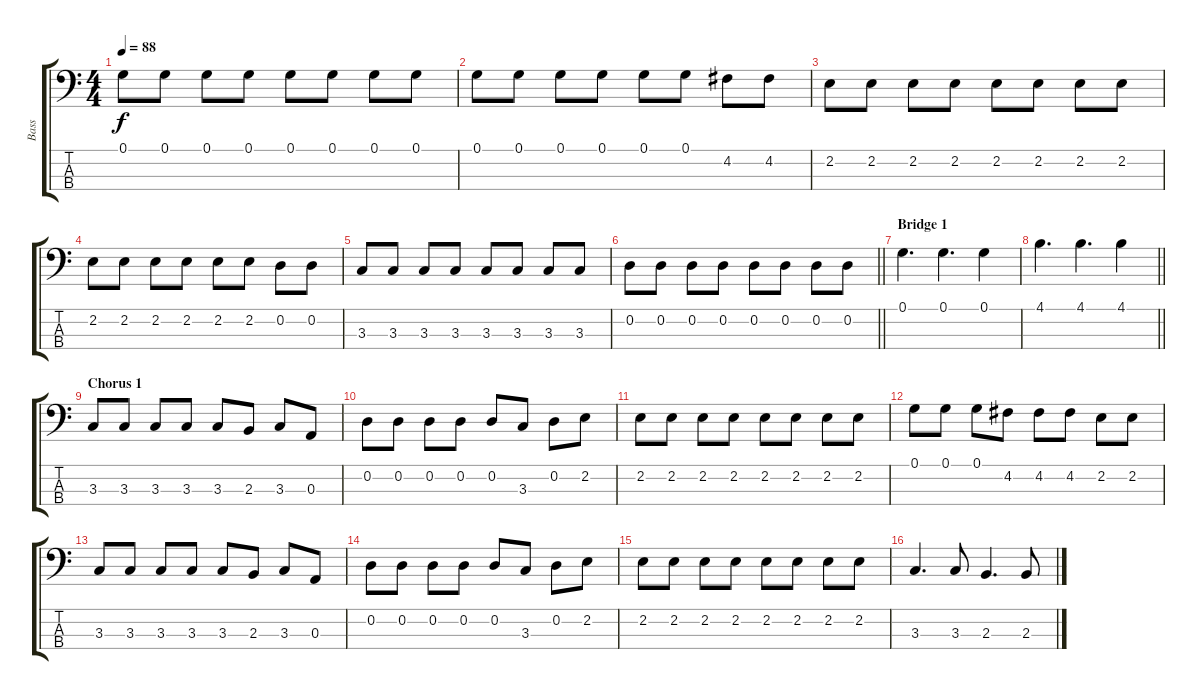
\track ("Bass" "Bass") {instrument electricbasspick}
\staff {score tabs}
\tuning (G2 D2 A1 E1) {hide}
\ts (4 4)
\tempo 88
\clef f4
\ks c
0.1.8{dy f} 0.1.8 0.1.8 0.1.8 0.1.8 0.1.8 0.1.8 0.1.8 |
0.1.8 0.1.8 0.1.8 0.1.8 0.1.8 0.1.8 4.2.8 4.2.8 |
2.2.8 2.2.8 2.2.8 2.2.8 2.2.8 2.2.8 2.2.8 2.2.8 |
2.2.8 2.2.8 2.2.8 2.2.8 2.2.8 2.2.8 0.2.8 0.2.8 |
3.3.8 3.3.8 3.3.8 3.3.8 3.3.8 3.3.8 3.3.8 3.3.8 |
\barLineRight lightlight
0.2.8 0.2.8 0.2.8 0.2.8 0.2.8 0.2.8 0.2.8 0.2.8 |
\section ("" "Bridge 1")
0.1.4{d} 0.1.4{d} 0.1.4 |
\barLineRight lightlight
4.1.4{d} 4.1.4{d} 4.1.4 |
\section ("" "Chorus 1")
3.3.8 3.3.8 3.3.8 3.3.8 3.3.8 2.3.8 3.3.8 0.3.8 |
0.2.8 0.2.8 0.2.8 0.2.8 0.2.8 3.3.8 0.2.8 2.2.8 |
2.2.8 2.2.8 2.2.8 2.2.8 2.2.8 2.2.8 2.2.8 2.2.8 |
0.1.8 0.1.8 0.1.8 4.2.8 4.2.8 4.2.8 2.2.8 2.2.8 |
3.3.8 3.3.8 3.3.8 3.3.8 3.3.8 2.3.8 3.3.8 0.3.8 |
0.2.8 0.2.8 0.2.8 0.2.8 0.2.8 3.3.8 0.2.8 2.2.8 |
2.2.8 2.2.8 2.2.8 2.2.8 2.2.8 2.2.8 2.2.8 2.2.8 |
3.3.4{d} 3.3.8 2.3.4{d} 2.3.8
